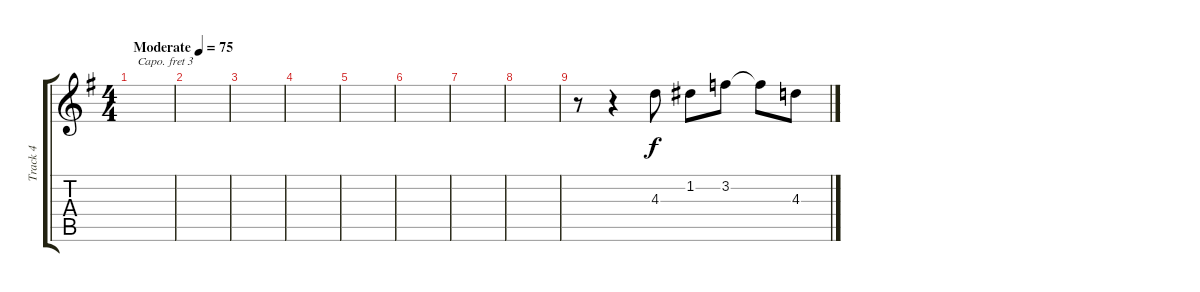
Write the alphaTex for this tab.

\track ("Track 4" "Track 4") {mute instrument distortionguitar}
\staff {score tabs}
\capo 3
\tuning (E4 B3 G3 D3 A2 E2) {hide}
\ts (4 4)
\tempo (75 "Moderate")
\clef g2
\ks g
|
|
|
|
|
|
|
|
r.8 r.4 4.3.8 1.2.8 3.2.8 3.2{t}.8 4.3.8
